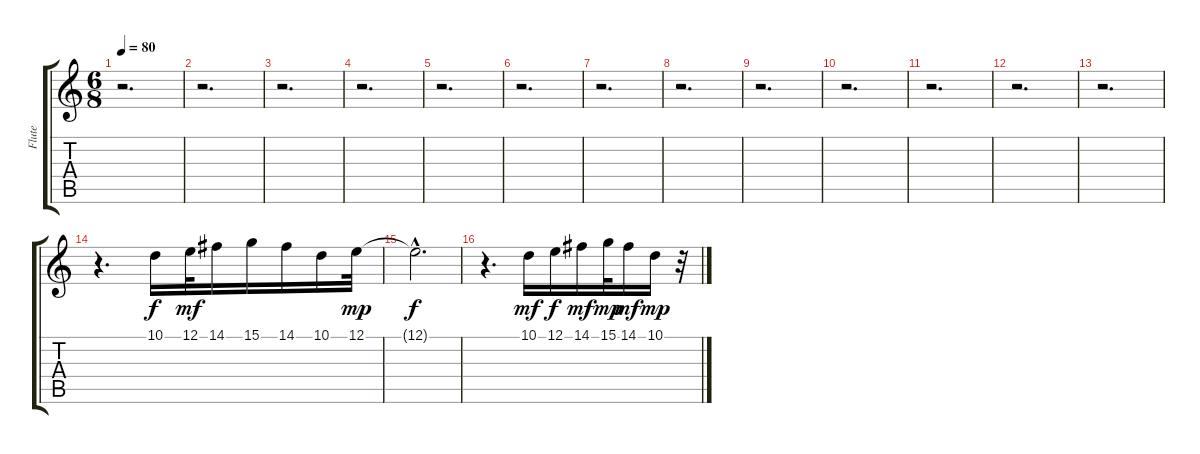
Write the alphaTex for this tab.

\track ("Flute" "Flute") {instrument piccolo}
\staff {score tabs}
\tuning (E4 B3 G3 D3 A2 E2) {hide}
\ts (6 8)
\tempo 80
\clef g2
\ks c
r.2{d dy f instrument piccolo} |
r.2{d} |
r.2{d} |
r.2{d} |
r.2{d} |
r.2{d} |
r.2{d} |
r.2{d} |
r.2{d} |
r.2{d} |
r.2{d} |
r.2{d} |
r.2{d} |
r.4{d} 10.1.16 12.1.32{dy mf} 14.1.16 15.1.16 14.1.16 10.1.16 12.1.32{dy mp} |
12.1{hac t}.2{d dy f} |
r.4{d} 10.1.16{dy mf} 12.1.16{dy f} 14.1.16{dy mf} 15.1.32{dy mp} 14.1.16{dy mf} 10.1.16{dy mp} r.32
